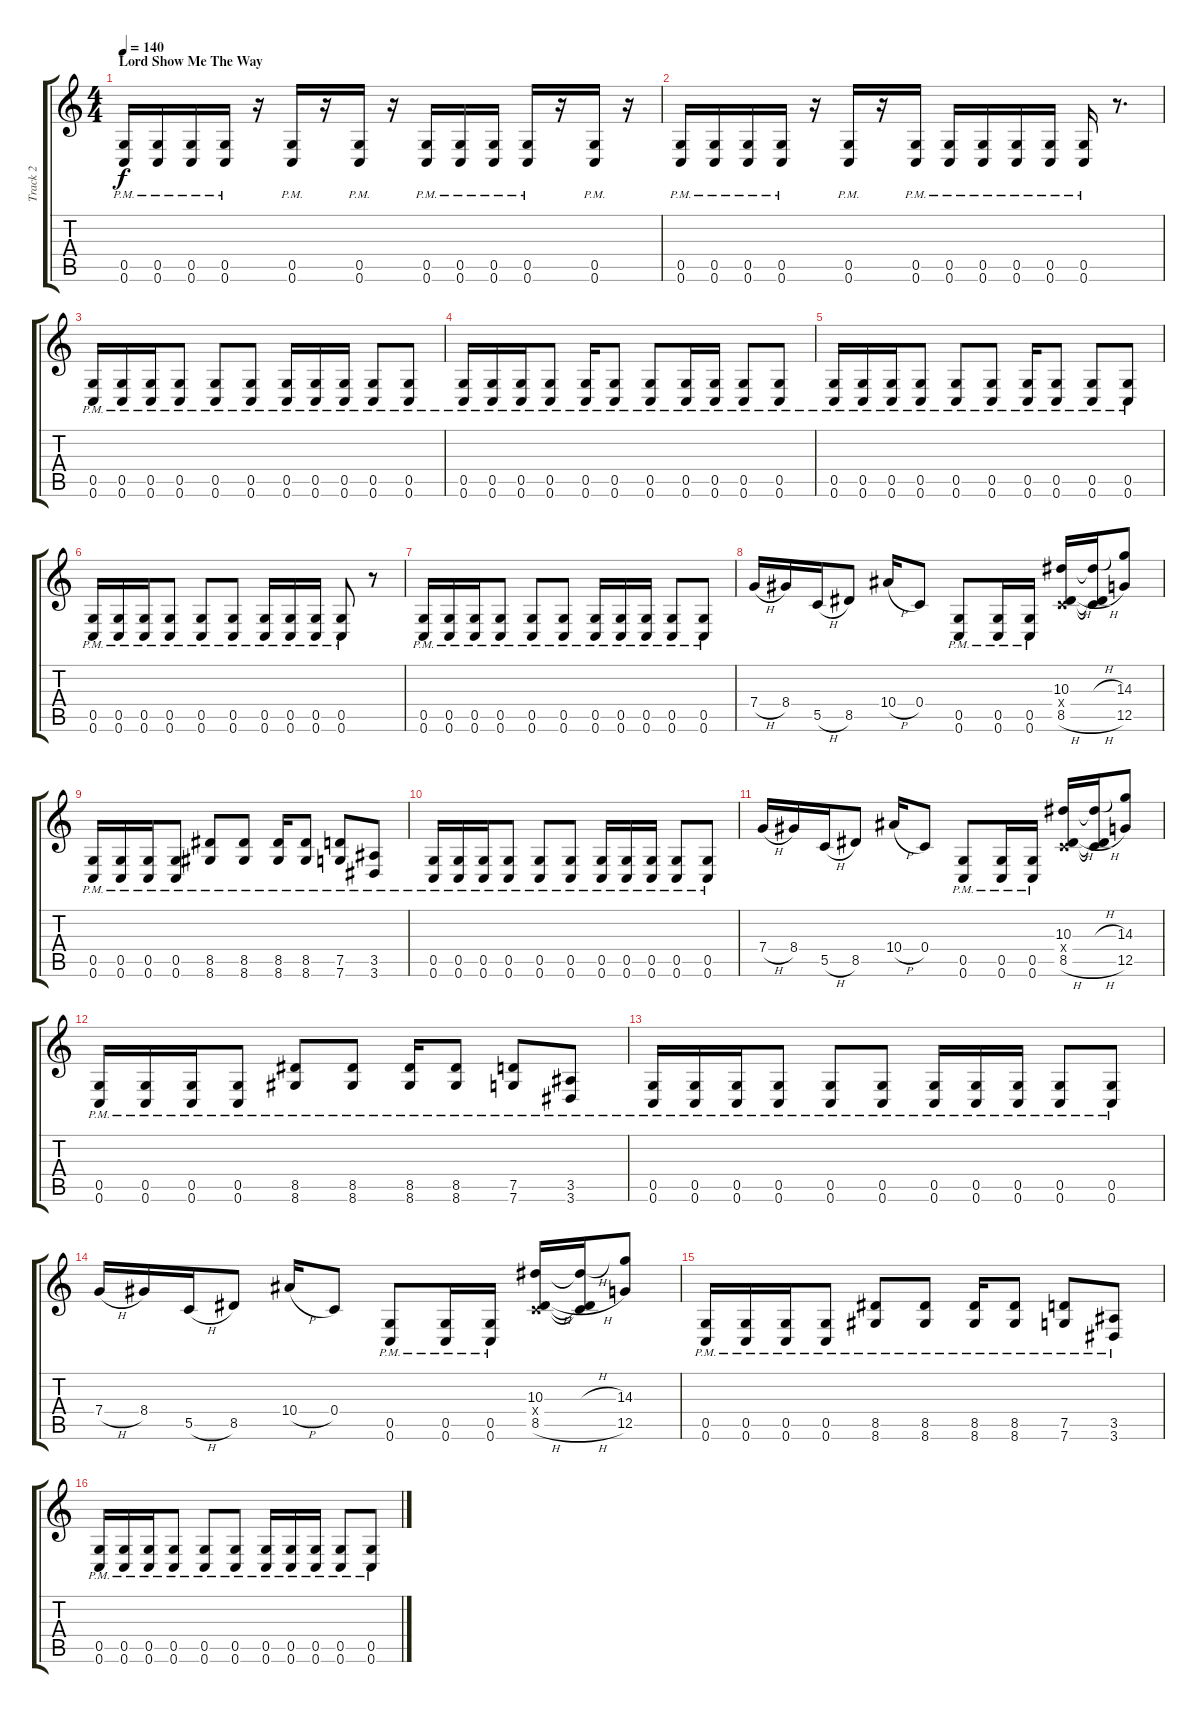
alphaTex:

\track ("Track 2" "Track 2") {instrument distortionguitar}
\staff {score tabs}
\tuning (D4 A3 F3 C3 G2 C2) {hide}
\ts (4 4)
\section ("" "Lord Show Me The Way")
\tempo 140
\clef g2
\ks c
(0.5{pm} 0.6{pm}).16{dy f} (0.5{pm} 0.6{pm}).16 (0.5{pm} 0.6{pm}).16 (0.5{pm} 0.6{pm}).16 r.16 (0.5{pm} 0.6{pm}).16 r.16 (0.5{pm} 0.6{pm}).16 r.16 (0.5{pm} 0.6{pm}).16 (0.5{pm} 0.6{pm}).16 (0.5{pm} 0.6{pm}).16 (0.5{pm} 0.6{pm}).16 r.16 (0.5{pm} 0.6{pm}).16 r.16 |
(0.5{pm} 0.6{pm}).16 (0.5{pm} 0.6{pm}).16 (0.5{pm} 0.6{pm}).16 (0.5{pm} 0.6{pm}).16 r.16 (0.5{pm} 0.6{pm}).16 r.16 (0.5{pm} 0.6{pm}).16 (0.5{pm} 0.6{pm}).16 (0.5{pm} 0.6{pm}).16 (0.5{pm} 0.6{pm}).16 (0.5{pm} 0.6{pm}).16 (0.5{pm} 0.6{pm}).16 r.8{d} |
(0.5{pm} 0.6{pm}).16 (0.5{pm} 0.6{pm}).16 (0.5{pm} 0.6{pm}).16 (0.5{pm} 0.6{pm}).8 (0.5{pm} 0.6{pm}).8 (0.5{pm} 0.6{pm}).8 (0.5{pm} 0.6{pm}).16 (0.5{pm} 0.6{pm}).16 (0.5{pm} 0.6{pm}).16 (0.5{pm} 0.6{pm}).8 (0.5{pm} 0.6{pm}).8 |
(0.5{pm} 0.6{pm}).16 (0.5{pm} 0.6{pm}).16 (0.5{pm} 0.6{pm}).16 (0.5{pm} 0.6{pm}).8 (0.5{pm} 0.6{pm}).16 (0.5{pm} 0.6{pm}).8 (0.5{pm} 0.6{pm}).8 (0.5{pm} 0.6{pm}).16 (0.5{pm} 0.6{pm}).16 (0.5{pm} 0.6{pm}).8 (0.5{pm} 0.6{pm}).8 |
(0.5{pm} 0.6{pm}).16 (0.5{pm} 0.6{pm}).16 (0.5{pm} 0.6{pm}).16 (0.5{pm} 0.6{pm}).8 (0.5{pm} 0.6{pm}).8 (0.5{pm} 0.6{pm}).8 (0.5{pm} 0.6{pm}).16 (0.5{pm} 0.6{pm}).8 (0.5{pm} 0.6{pm}).8 (0.5{pm} 0.6{pm}).8 |
(0.5{pm} 0.6{pm}).16 (0.5{pm} 0.6{pm}).16 (0.5{pm} 0.6{pm}).16 (0.5{pm} 0.6{pm}).8 (0.5{pm} 0.6{pm}).8 (0.5{pm} 0.6{pm}).8 (0.5{pm} 0.6{pm}).16 (0.5{pm} 0.6{pm}).16 (0.5{pm} 0.6{pm}).16 (0.5{pm} 0.6{pm}).8 r.8 |
(0.5{pm} 0.6{pm}).16 (0.5{pm} 0.6{pm}).16 (0.5{pm} 0.6{pm}).16 (0.5{pm} 0.6{pm}).8 (0.5{pm} 0.6{pm}).8 (0.5{pm} 0.6{pm}).8 (0.5{pm} 0.6{pm}).16 (0.5{pm} 0.6{pm}).16 (0.5{pm} 0.6{pm}).16 (0.5{pm} 0.6{pm}).8 (0.5{pm} 0.6{pm}).8 |
7.4{h}.16 8.4.16 5.5{h}.16 8.5.8 10.4{h}.16 0.4.8 (0.5{pm} 0.6{pm}).8 (0.5{pm} 0.6{pm}).16 (0.5{pm} 0.6{pm}).16 (10.3 0.4{x} 8.5{h}).16 (10.3{h t} 0.4{t} 8.5{h t}).16 (14.3 12.5).8 |
(0.5{pm} 0.6{pm}).16 (0.5{pm} 0.6{pm}).16 (0.5{pm} 0.6{pm}).16 (0.5{pm} 0.6{pm}).8 (8.5{pm} 8.6{pm}).8 (8.5{pm} 8.6{pm}).8 (8.5{pm} 8.6{pm}).16 (8.5{pm} 8.6{pm}).8 (7.5{pm} 7.6{pm}).8 (3.5{pm} 3.6{pm}).8 |
(0.5{pm} 0.6{pm}).16 (0.5{pm} 0.6{pm}).16 (0.5{pm} 0.6{pm}).16 (0.5{pm} 0.6{pm}).8 (0.5{pm} 0.6{pm}).8 (0.5{pm} 0.6{pm}).8 (0.5{pm} 0.6{pm}).16 (0.5{pm} 0.6{pm}).16 (0.5{pm} 0.6{pm}).16 (0.5{pm} 0.6{pm}).8 (0.5{pm} 0.6{pm}).8 |
7.4{h}.16 8.4.16 5.5{h}.16 8.5.8 10.4{h}.16 0.4.8 (0.5{pm} 0.6{pm}).8 (0.5{pm} 0.6{pm}).16 (0.5{pm} 0.6{pm}).16 (10.3 0.4{x} 8.5{h}).16 (10.3{h t} 0.4{t} 8.5{h t}).16 (14.3 12.5).8 |
(0.5{pm} 0.6{pm}).16 (0.5{pm} 0.6{pm}).16 (0.5{pm} 0.6{pm}).16 (0.5{pm} 0.6{pm}).8 (8.5{pm} 8.6{pm}).8 (8.5{pm} 8.6{pm}).8 (8.5{pm} 8.6{pm}).16 (8.5{pm} 8.6{pm}).8 (7.5{pm} 7.6{pm}).8 (3.5{pm} 3.6{pm}).8 |
(0.5{pm} 0.6{pm}).16 (0.5{pm} 0.6{pm}).16 (0.5{pm} 0.6{pm}).16 (0.5{pm} 0.6{pm}).8 (0.5{pm} 0.6{pm}).8 (0.5{pm} 0.6{pm}).8 (0.5{pm} 0.6{pm}).16 (0.5{pm} 0.6{pm}).16 (0.5{pm} 0.6{pm}).16 (0.5{pm} 0.6{pm}).8 (0.5{pm} 0.6{pm}).8 |
7.4{h}.16 8.4.16 5.5{h}.16 8.5.8 10.4{h}.16 0.4.8 (0.5{pm} 0.6{pm}).8 (0.5{pm} 0.6{pm}).16 (0.5{pm} 0.6{pm}).16 (10.3 0.4{x} 8.5{h}).16 (10.3{h t} 0.4{t} 8.5{h t}).16 (14.3 12.5).8 |
(0.5{pm} 0.6{pm}).16 (0.5{pm} 0.6{pm}).16 (0.5{pm} 0.6{pm}).16 (0.5{pm} 0.6{pm}).8 (8.5{pm} 8.6{pm}).8 (8.5{pm} 8.6{pm}).8 (8.5{pm} 8.6{pm}).16 (8.5{pm} 8.6{pm}).8 (7.5{pm} 7.6{pm}).8 (3.5{pm} 3.6{pm}).8 |
(0.5{pm} 0.6{pm}).16 (0.5{pm} 0.6{pm}).16 (0.5{pm} 0.6{pm}).16 (0.5{pm} 0.6{pm}).8 (0.5{pm} 0.6{pm}).8 (0.5{pm} 0.6{pm}).8 (0.5{pm} 0.6{pm}).16 (0.5{pm} 0.6{pm}).16 (0.5{pm} 0.6{pm}).16 (0.5{pm} 0.6{pm}).8 (0.5{pm} 0.6{pm}).8
